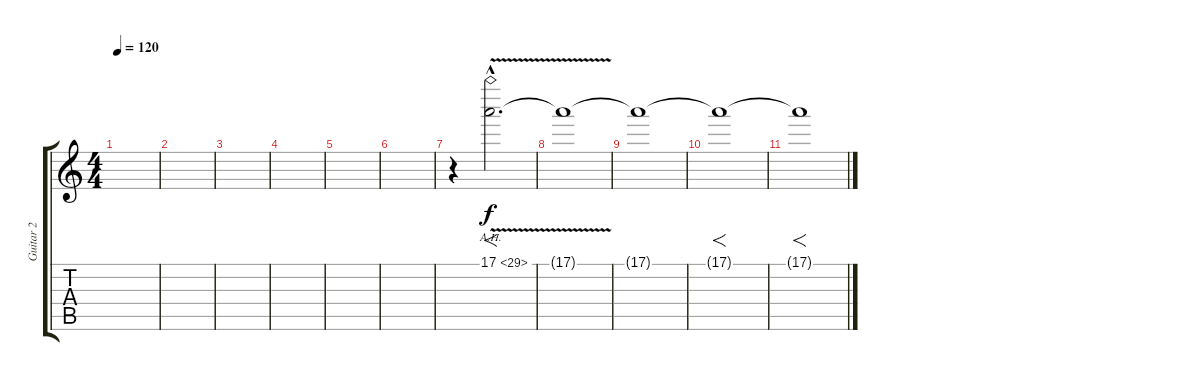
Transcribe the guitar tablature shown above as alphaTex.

\track ("Guitar 2" "Guitar 2") {instrument distortionguitar}
\staff {score tabs}
\tuning (E4 B3 G3 D3 A2 E2) {hide}
\ts (4 4)
\tempo 120
\clef g2
\ks c
|
|
|
|
|
|
r.4 17.1{ah 12 v hac}.2{f d} |
17.1{t}.1 |
17.1{t}.1 |
17.1{t}.1{f} |
17.1{t}.1{f}
